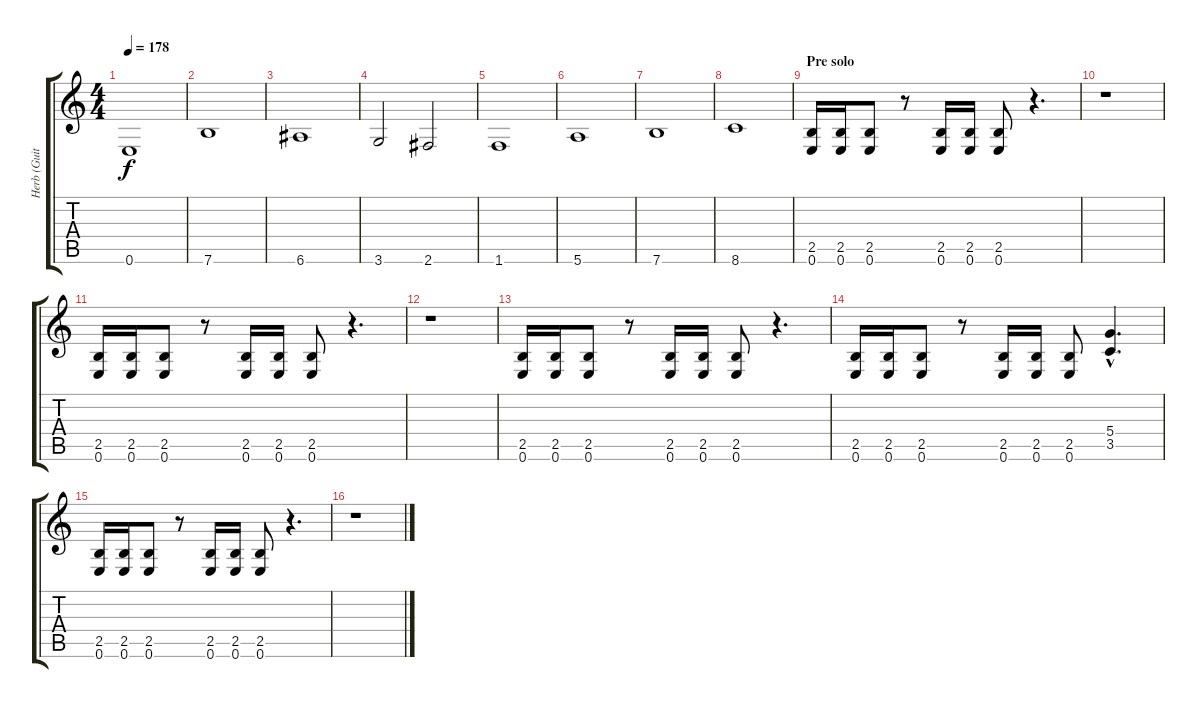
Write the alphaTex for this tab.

\track ("Herb (Guitar)" "Herb (Guit") {instrument distortionguitar}
\staff {score tabs}
\tuning (E4 B3 G3 D3 A2 E2) {hide}
\ts (4 4)
\tempo 178
\clef g2
\ks c
0.6.1{dy f} |
7.6.1 |
6.6.1 |
3.6.2 2.6.2 |
1.6.1 |
5.6.1 |
7.6.1 |
8.6.1 |
\section ("" "Pre solo")
(2.5 0.6).16 (2.5 0.6).16 (2.5 0.6).8 r.8 (2.5 0.6).16 (2.5 0.6).16 (2.5 0.6).8 r.4{d} |
r.1 |
(2.5 0.6).16 (2.5 0.6).16 (2.5 0.6).8 r.8 (2.5 0.6).16 (2.5 0.6).16 (2.5 0.6).8 r.4{d} |
r.1 |
(2.5 0.6).16 (2.5 0.6).16 (2.5 0.6).8 r.8 (2.5 0.6).16 (2.5 0.6).16 (2.5 0.6).8 r.4{d} |
(2.5 0.6).16 (2.5 0.6).16 (2.5 0.6).8 r.8 (2.5 0.6).16 (2.5 0.6).16 (2.5 0.6).8 (5.4{hac} 3.5{hac}).4{d} |
(2.5 0.6).16 (2.5 0.6).16 (2.5 0.6).8 r.8 (2.5 0.6).16 (2.5 0.6).16 (2.5 0.6).8 r.4{d} |
r.1
